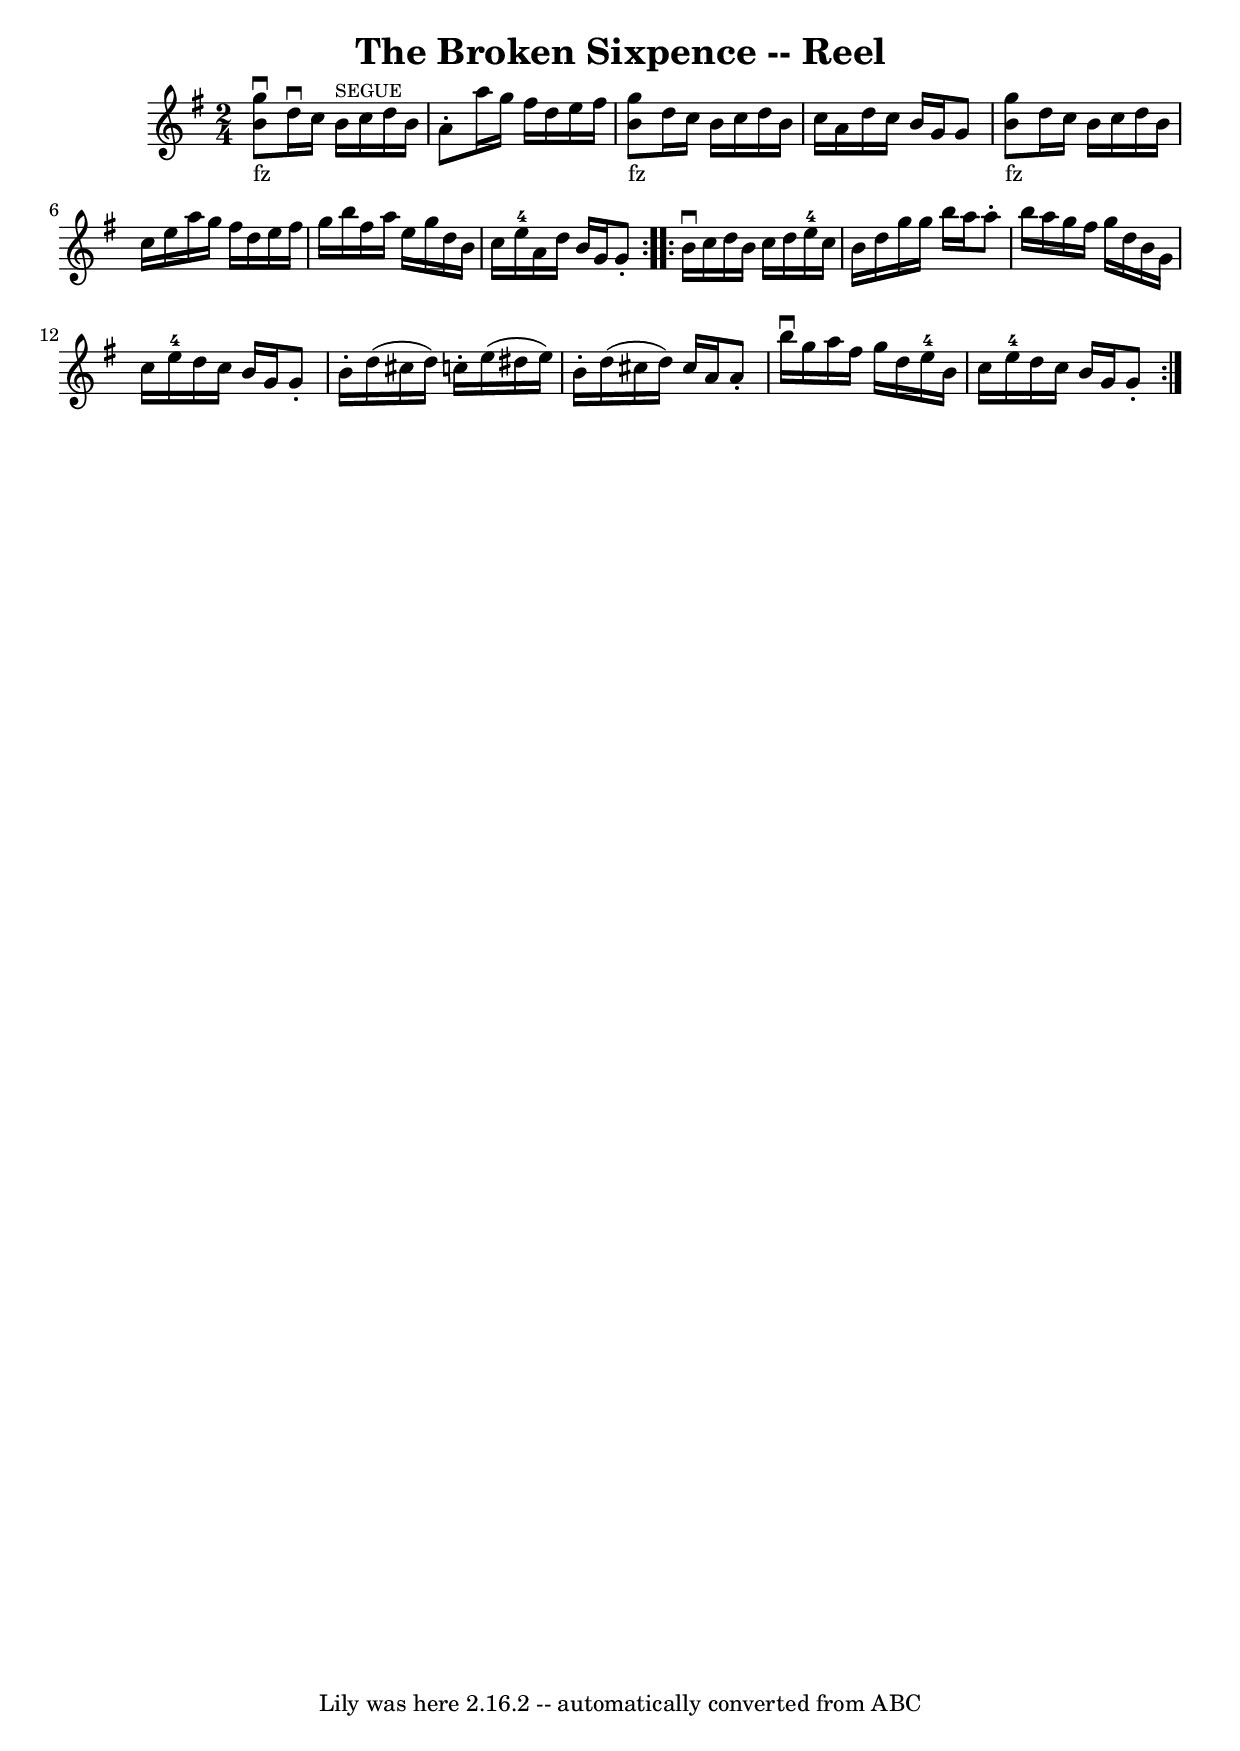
\version "2.7.40"
\include "Mammoth.ily"
\header {
	%% book = "Ryan's Mammoth Collection"
	crossRefNumber = "1"
	footnotes = "\\\\394"
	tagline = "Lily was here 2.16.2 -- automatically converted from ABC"
	title = "The Broken Sixpence -- Reel"
}
voicedefault =  {


\repeat volta 2 {
\time 2/4 \key g \major     << b'8_"fz"^\downbow g''8   >> d''16^\downbow 
 c''16 b'16^\segue c''16 d''16 b'16    |
 a'8 -.   
a''16 g''16 fis''16 d''16 e''16 fis''16    |
       <<   
b'8_"fz" g''8   >> d''16 c''16 b'16 c''16 d''16 b'16    
|
 c''16 a'16 d''16 c''16 b'16 g'16 g'8    |
   
  << b'8_"fz" g''8   >> d''16 c''16 b'16 c''16 d''16 b'16   
 |
 c''16 e''16 a''16 g''16 fis''16 d''16 e''16    
fis''16    |
 g''16 b''16 fis''16 a''16 e''16 g''16    
d''16 b'16    |
 c''16 e''16-4 a'16 d''16 b'16 g'16 
 g'8 -.   }     \repeat volta 2 { b'16^\downbow c''16 d''16 b'16   
 c''16 d''16 e''16-4 c''16    |
 b'16 d''16 g''16    
g''16 b''16 a''16 a''8 -.   |
 b''16 a''16 g''16    
fis''16 g''16 d''16 b'16 g'16    |
 c''16 e''16-4   
d''16 c''16 b'16 g'16 g'8 -.   |
 b'16 -. d''16 (
cis''16 d''16) c''!16 -. e''16 (dis''16 e''16)   |
   
b'16 -. d''16 (cis''16 d''16) cis''16 a'16 a'8 -.   |
 
 b''16^\downbow g''16 a''16 fis''16 g''16 d''16 e''16-4   
b'16    |
 c''16 e''16-4 d''16 c''16 b'16 g'16    
g'8 -.   }   
}

\score{
    <<

	\context Staff="default"
	{
	    \voicedefault 
	}

    >>
	\layout {
	}
	\midi {}
}
